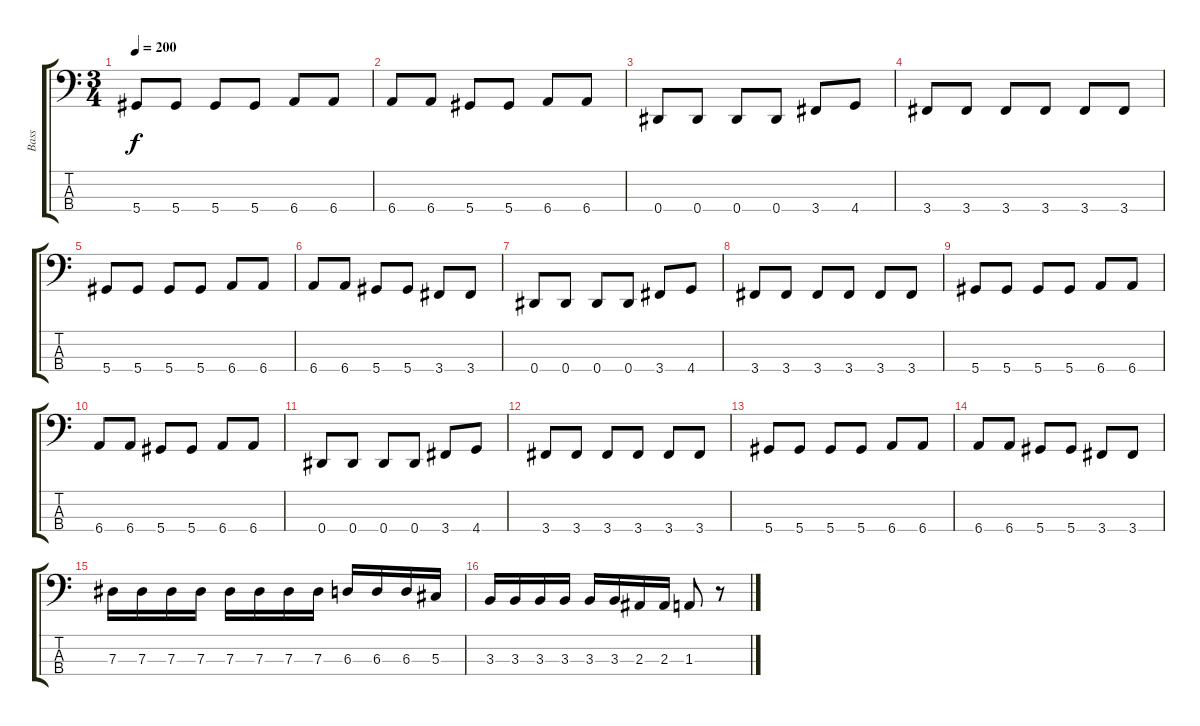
\track ("Bass" "Bass") {instrument electricbasspick}
\staff {score tabs}
\tuning (Gb2 Db2 Ab1 Eb1) {hide}
\ts (3 4)
\tempo 200
\clef f4
\ks c
5.4.8{dy f} 5.4.8 5.4.8 5.4.8 6.4.8 6.4.8 |
6.4.8 6.4.8 5.4.8 5.4.8 6.4.8 6.4.8 |
0.4.8 0.4.8 0.4.8 0.4.8 3.4.8 4.4.8 |
3.4.8 3.4.8 3.4.8 3.4.8 3.4.8 3.4.8 |
5.4.8 5.4.8 5.4.8 5.4.8 6.4.8 6.4.8 |
6.4.8 6.4.8 5.4.8 5.4.8 3.4.8 3.4.8 |
0.4.8 0.4.8 0.4.8 0.4.8 3.4.8 4.4.8 |
3.4.8 3.4.8 3.4.8 3.4.8 3.4.8 3.4.8 |
5.4.8 5.4.8 5.4.8 5.4.8 6.4.8 6.4.8 |
6.4.8 6.4.8 5.4.8 5.4.8 6.4.8 6.4.8 |
0.4.8 0.4.8 0.4.8 0.4.8 3.4.8 4.4.8 |
3.4.8 3.4.8 3.4.8 3.4.8 3.4.8 3.4.8 |
5.4.8 5.4.8 5.4.8 5.4.8 6.4.8 6.4.8 |
6.4.8 6.4.8 5.4.8 5.4.8 3.4.8 3.4.8 |
7.3.16 7.3.16 7.3.16 7.3.16 7.3.16 7.3.16 7.3.16 7.3.16 6.3.16 6.3.16 6.3.16 5.3.16 |
3.3.16 3.3.16 3.3.16 3.3.16 3.3.16 3.3.16 2.3.16 2.3.16 1.3.8 r.8
